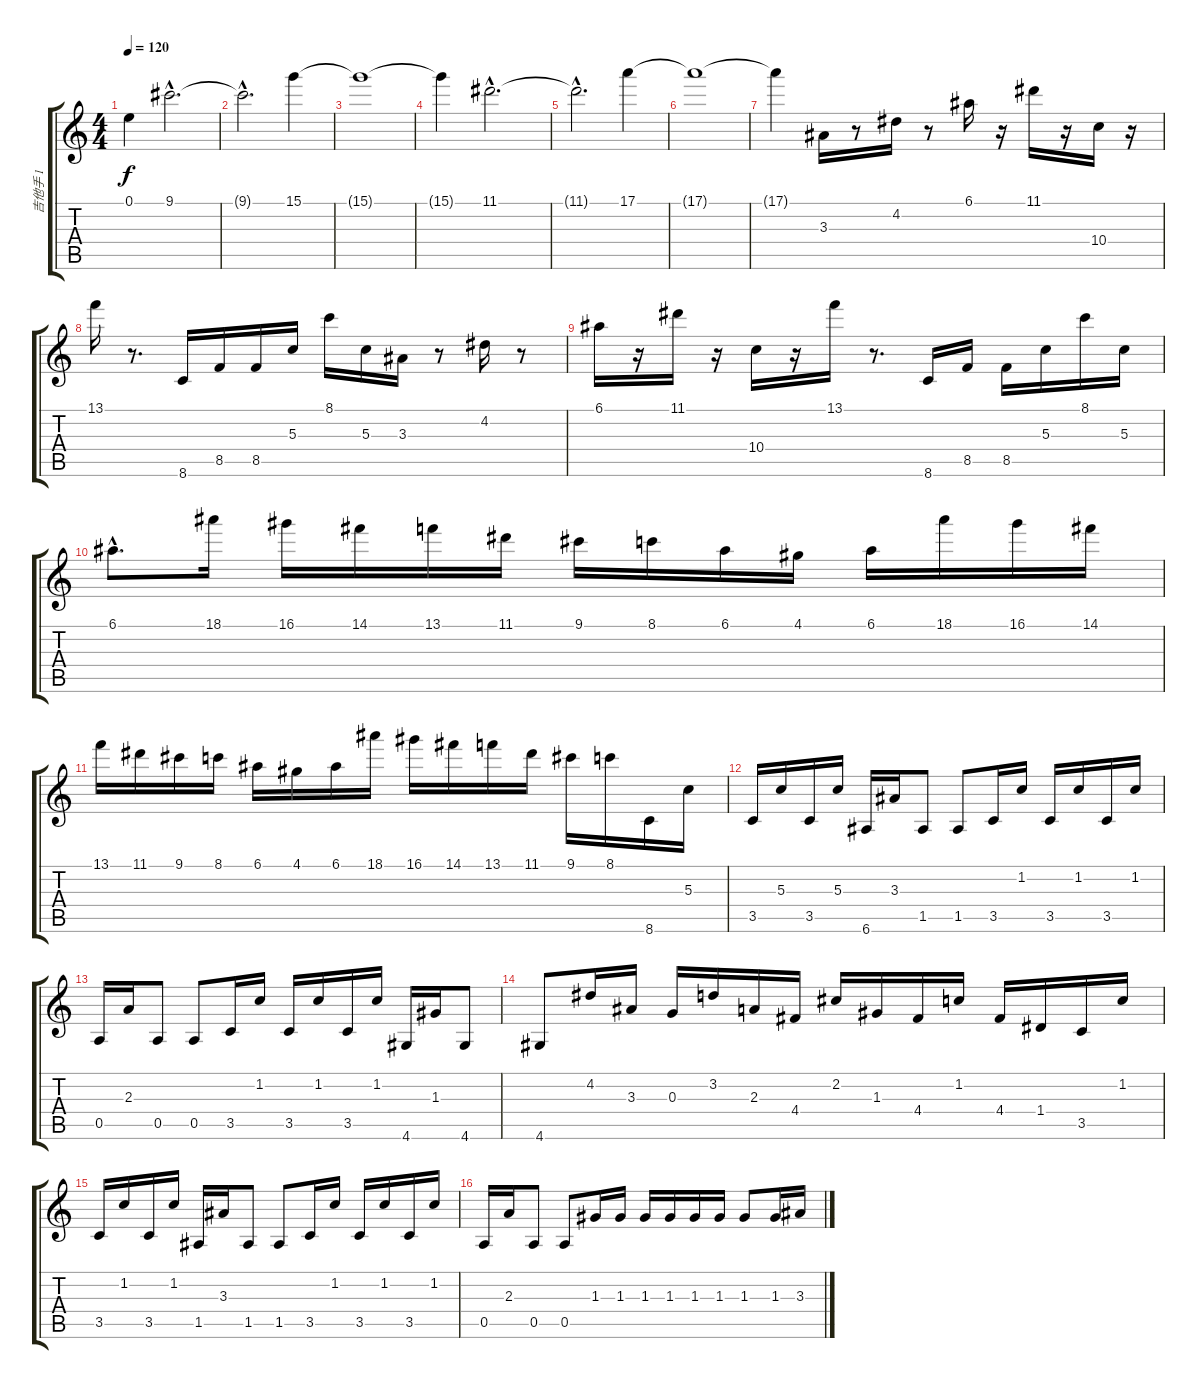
\track ("吉他手 1" "吉他手 1") {instrument distortionguitar}
\staff {score tabs}
\tuning (E4 B3 G3 D3 A2 E2) {hide}
\ts (4 4)
\tempo 120
\clef g2
\ks c
0.1.4{dy f instrument distortionguitar} 9.1{hac}.2{d} |
9.1{hac t}.2{d} 15.1.4 |
15.1{t}.1 |
15.1{t}.4 11.1{hac}.2{d} |
11.1{hac t}.2{d} 17.1.4 |
17.1{t}.1 |
17.1{t}.4 3.3.16 r.8 4.2.16 r.8 6.1.16 r.16 11.1.16 r.16 10.4.16 r.16 |
13.1.16 r.8{d} 8.6.16 8.5.16 8.5.16 5.3.16 8.1.16 5.3.16 3.3.16 r.8 4.2.16 r.8 |
6.1.16 r.16 11.1.16 r.16 10.4.16 r.16 13.1.16 r.8{d} 8.6.16 8.5.16 8.5.16 5.3.16 8.1.16 5.3.16 |
6.1{hac}.8{d} 18.1.16 16.1.16 14.1.16 13.1.16 11.1.16 9.1.16 8.1.16 6.1.16 4.1.16 6.1.16 18.1.16 16.1.16 14.1.16 |
13.1.16 11.1.16 9.1.16 8.1.16 6.1.16 4.1.16 6.1.16 18.1.16 16.1.16 14.1.16 13.1.16 11.1.16 9.1.16 8.1.16 8.6.16 5.3.16 |
3.5.16 5.3.16 3.5.16 5.3.16 6.6.16 3.3.16 1.5.8 1.5.8 3.5.16 1.2.16 3.5.16 1.2.16 3.5.16 1.2.16 |
0.5.16 2.3.16 0.5.8 0.5.8 3.5.16 1.2.16 3.5.16 1.2.16 3.5.16 1.2.16 4.6.16 1.3.16 4.6.8 |
4.6.8 4.2.16 3.3.16 0.3.16 3.2.16 2.3.16 4.4.16 2.2.16 1.3.16 4.4.16 1.2.16 4.4.16 1.4.16 3.5.16 1.2.16 |
3.5.16 1.2.16 3.5.16 1.2.16 1.5.16 3.3.16 1.5.8 1.5.8 3.5.16 1.2.16 3.5.16 1.2.16 3.5.16 1.2.16 |
0.5.16 2.3.16 0.5.8 0.5.8 1.3.16 1.3.16 1.3.16 1.3.16 1.3.16 1.3.16 1.3.8 1.3.16 3.3.16
